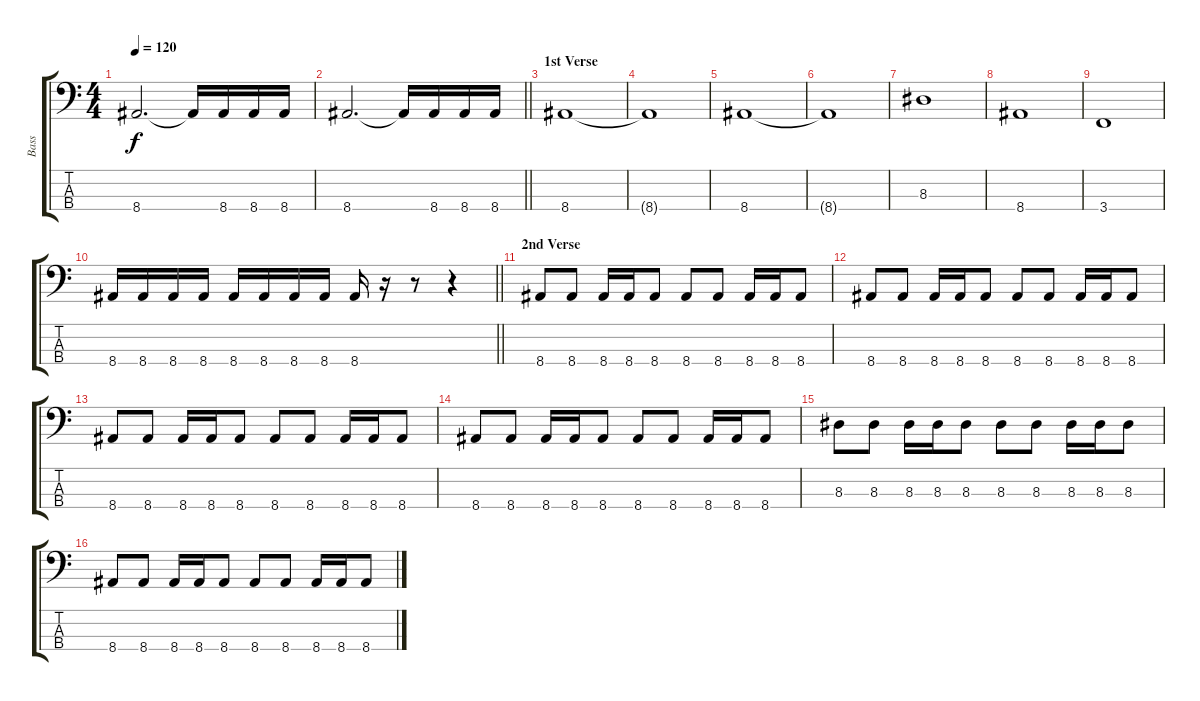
\track ("Bass" "Bass") {instrument electricbassfinger}
\staff {score tabs}
\tuning (F2 C2 G1 D1) {hide}
\ts (4 4)
\tempo 120
\clef f4
\ks c
8.4.2{d dy f} 8.4{t}.16 8.4.16 8.4.16 8.4.16 |
\barLineRight lightlight
8.4.2{d} 8.4{t}.16 8.4.16 8.4.16 8.4.16 |
\section ("" "1st Verse")
8.4.1 |
8.4{t}.1 |
8.4.1 |
8.4{t}.1 |
8.3.1 |
8.4.1 |
3.4.1 |
\barLineRight lightlight
8.4.16 8.4.16 8.4.16 8.4.16 8.4.16 8.4.16 8.4.16 8.4.16 8.4.16 r.16 r.8 r.4 |
\section ("" "2nd Verse")
8.4.8 8.4.8 8.4.16 8.4.16 8.4.8 8.4.8 8.4.8 8.4.16 8.4.16 8.4.8 |
8.4.8 8.4.8 8.4.16 8.4.16 8.4.8 8.4.8 8.4.8 8.4.16 8.4.16 8.4.8 |
8.4.8 8.4.8 8.4.16 8.4.16 8.4.8 8.4.8 8.4.8 8.4.16 8.4.16 8.4.8 |
8.4.8 8.4.8 8.4.16 8.4.16 8.4.8 8.4.8 8.4.8 8.4.16 8.4.16 8.4.8 |
8.3.8 8.3.8 8.3.16 8.3.16 8.3.8 8.3.8 8.3.8 8.3.16 8.3.16 8.3.8 |
8.4.8 8.4.8 8.4.16 8.4.16 8.4.8 8.4.8 8.4.8 8.4.16 8.4.16 8.4.8
